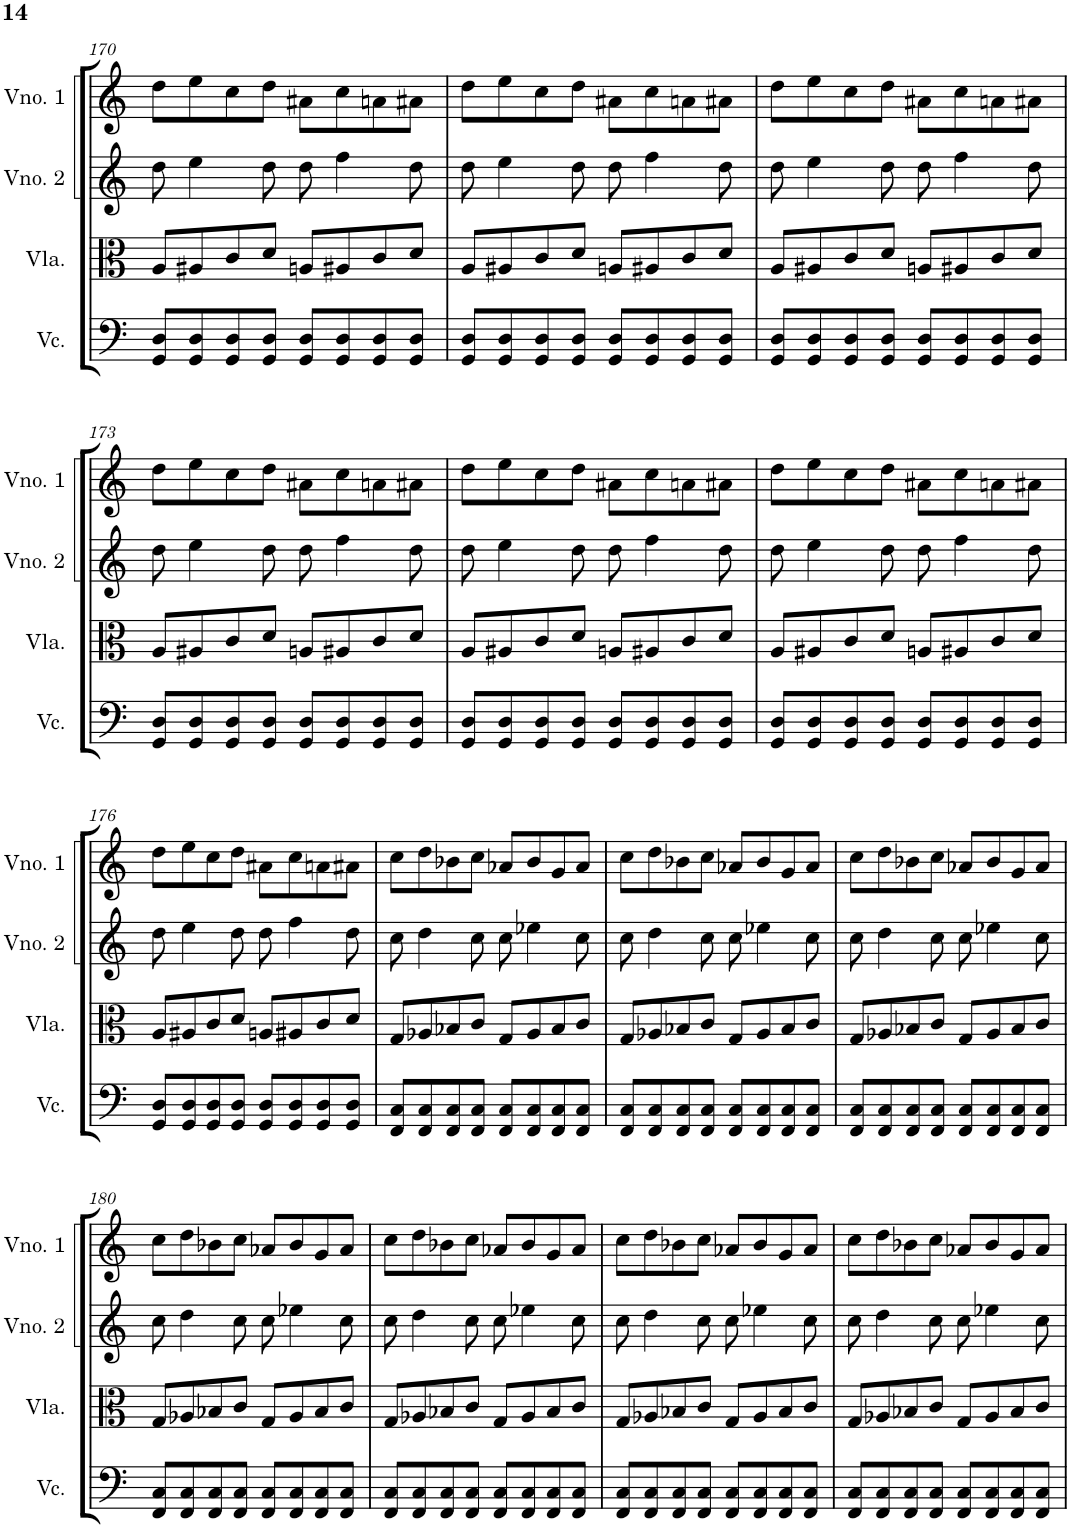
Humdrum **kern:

**kern	**kern	**kern	**kern
*part4	*part3	*part2	*part1
*staff4	*staff3	*staff2	*staff1
*I"Violoncelo	*I"Viola	*I"Violino 2	*I"Violino 1
*I'Vc.	*I'Vla.	*I'Vno. 2	*I'Vno. 1
!!LO:PB:g=z
*clefF4	*clefC3	*clefG2	*clefG2
*k[]	*k[]	*k[]	*k[]
*M4/4	*M4/4	*M4/4	*M4/4
=170	=170	=170	=170
8GG/ 8D/L	8A/L	8dd\	8dd\L
8GG/ 8D/	8A#X/	4ee\	8ee\
8GG/ 8D/	8c/	.	8cc\
8GG/ 8D/J	8d/J	8dd\	8dd\J
8GG/ 8D/L	8An/L	8dd\	8a#X\L
8GG/ 8D/	8A#X/	4ff\	8cc\
8GG/ 8D/	8c/	.	8an\
8GG/ 8D/J	8d/J	8dd\	8a#X\J
=171	=171	=171	=171
8GG/ 8D/L	8A/L	8dd\	8dd\L
8GG/ 8D/	8A#X/	4ee\	8ee\
8GG/ 8D/	8c/	.	8cc\
8GG/ 8D/J	8d/J	8dd\	8dd\J
8GG/ 8D/L	8An/L	8dd\	8a#X\L
8GG/ 8D/	8A#X/	4ff\	8cc\
8GG/ 8D/	8c/	.	8an\
8GG/ 8D/J	8d/J	8dd\	8a#X\J
=172	=172	=172	=172
8GG/ 8D/L	8A/L	8dd\	8dd\L
8GG/ 8D/	8A#X/	4ee\	8ee\
8GG/ 8D/	8c/	.	8cc\
8GG/ 8D/J	8d/J	8dd\	8dd\J
8GG/ 8D/L	8An/L	8dd\	8a#X\L
8GG/ 8D/	8A#X/	4ff\	8cc\
8GG/ 8D/	8c/	.	8an\
8GG/ 8D/J	8d/J	8dd\	8a#X\J
!!LO:LB:g=z
=173	=173	=173	=173
8GG/ 8D/L	8A/L	8dd\	8dd\L
8GG/ 8D/	8A#X/	4ee\	8ee\
8GG/ 8D/	8c/	.	8cc\
8GG/ 8D/J	8d/J	8dd\	8dd\J
8GG/ 8D/L	8An/L	8dd\	8a#X\L
8GG/ 8D/	8A#X/	4ff\	8cc\
8GG/ 8D/	8c/	.	8an\
8GG/ 8D/J	8d/J	8dd\	8a#X\J
=174	=174	=174	=174
8GG/ 8D/L	8A/L	8dd\	8dd\L
8GG/ 8D/	8A#X/	4ee\	8ee\
8GG/ 8D/	8c/	.	8cc\
8GG/ 8D/J	8d/J	8dd\	8dd\J
8GG/ 8D/L	8An/L	8dd\	8a#X\L
8GG/ 8D/	8A#X/	4ff\	8cc\
8GG/ 8D/	8c/	.	8an\
8GG/ 8D/J	8d/J	8dd\	8a#X\J
=175	=175	=175	=175
8GG/ 8D/L	8A/L	8dd\	8dd\L
8GG/ 8D/	8A#X/	4ee\	8ee\
8GG/ 8D/	8c/	.	8cc\
8GG/ 8D/J	8d/J	8dd\	8dd\J
8GG/ 8D/L	8An/L	8dd\	8a#X\L
8GG/ 8D/	8A#X/	4ff\	8cc\
8GG/ 8D/	8c/	.	8an\
8GG/ 8D/J	8d/J	8dd\	8a#X\J
!!LO:LB:g=z
=176	=176	=176	=176
8GG/ 8D/L	8A/L	8dd\	8dd\L
8GG/ 8D/	8A#X/	4ee\	8ee\
8GG/ 8D/	8c/	.	8cc\
8GG/ 8D/J	8d/J	8dd\	8dd\J
8GG/ 8D/L	8An/L	8dd\	8a#X\L
8GG/ 8D/	8A#X/	4ff\	8cc\
8GG/ 8D/	8c/	.	8an\
8GG/ 8D/J	8d/J	8dd\	8a#X\J
=177	=177	=177	=177
8FF/ 8C/L	8G/L	8cc\	8cc\L
8FF/ 8C/	8A-X/	4dd\	8dd\
8FF/ 8C/	8B-X/	.	8b-X\
8FF/ 8C/J	8c/J	8cc\	8cc\J
8FF/ 8C/L	8G/L	8cc\	8a-X/L
8FF/ 8C/	8A-/	4ee-X\	8b-/
8FF/ 8C/	8B-/	.	8g/
8FF/ 8C/J	8c/J	8cc\	8a-/J
=178	=178	=178	=178
8FF/ 8C/L	8G/L	8cc\	8cc\L
8FF/ 8C/	8A-X/	4dd\	8dd\
8FF/ 8C/	8B-X/	.	8b-X\
8FF/ 8C/J	8c/J	8cc\	8cc\J
8FF/ 8C/L	8G/L	8cc\	8a-X/L
8FF/ 8C/	8A-/	4ee-X\	8b-/
8FF/ 8C/	8B-/	.	8g/
8FF/ 8C/J	8c/J	8cc\	8a-/J
=179	=179	=179	=179
8FF/ 8C/L	8G/L	8cc\	8cc\L
8FF/ 8C/	8A-X/	4dd\	8dd\
8FF/ 8C/	8B-X/	.	8b-X\
8FF/ 8C/J	8c/J	8cc\	8cc\J
8FF/ 8C/L	8G/L	8cc\	8a-X/L
8FF/ 8C/	8A-/	4ee-X\	8b-/
8FF/ 8C/	8B-/	.	8g/
8FF/ 8C/J	8c/J	8cc\	8a-/J
!!LO:LB:g=z
=180	=180	=180	=180
8FF/ 8C/L	8G/L	8cc\	8cc\L
8FF/ 8C/	8A-X/	4dd\	8dd\
8FF/ 8C/	8B-X/	.	8b-X\
8FF/ 8C/J	8c/J	8cc\	8cc\J
8FF/ 8C/L	8G/L	8cc\	8a-X/L
8FF/ 8C/	8A-/	4ee-X\	8b-/
8FF/ 8C/	8B-/	.	8g/
8FF/ 8C/J	8c/J	8cc\	8a-/J
=181	=181	=181	=181
8FF/ 8C/L	8G/L	8cc\	8cc\L
8FF/ 8C/	8A-X/	4dd\	8dd\
8FF/ 8C/	8B-X/	.	8b-X\
8FF/ 8C/J	8c/J	8cc\	8cc\J
8FF/ 8C/L	8G/L	8cc\	8a-X/L
8FF/ 8C/	8A-/	4ee-X\	8b-/
8FF/ 8C/	8B-/	.	8g/
8FF/ 8C/J	8c/J	8cc\	8a-/J
=182	=182	=182	=182
8FF/ 8C/L	8G/L	8cc\	8cc\L
8FF/ 8C/	8A-X/	4dd\	8dd\
8FF/ 8C/	8B-X/	.	8b-X\
8FF/ 8C/J	8c/J	8cc\	8cc\J
8FF/ 8C/L	8G/L	8cc\	8a-X/L
8FF/ 8C/	8A-/	4ee-X\	8b-/
8FF/ 8C/	8B-/	.	8g/
8FF/ 8C/J	8c/J	8cc\	8a-/J
=183	=183	=183	=183
8FF/ 8C/L	8G/L	8cc\	8cc\L
8FF/ 8C/	8A-X/	4dd\	8dd\
8FF/ 8C/	8B-X/	.	8b-X\
8FF/ 8C/J	8c/J	8cc\	8cc\J
8FF/ 8C/L	8G/L	8cc\	8a-X/L
8FF/ 8C/	8A-/	4ee-X\	8b-/
8FF/ 8C/	8B-/	.	8g/
8FF/ 8C/J	8c/J	8cc\	8a-/J
=	=	=	=
*-	*-	*-	*-
